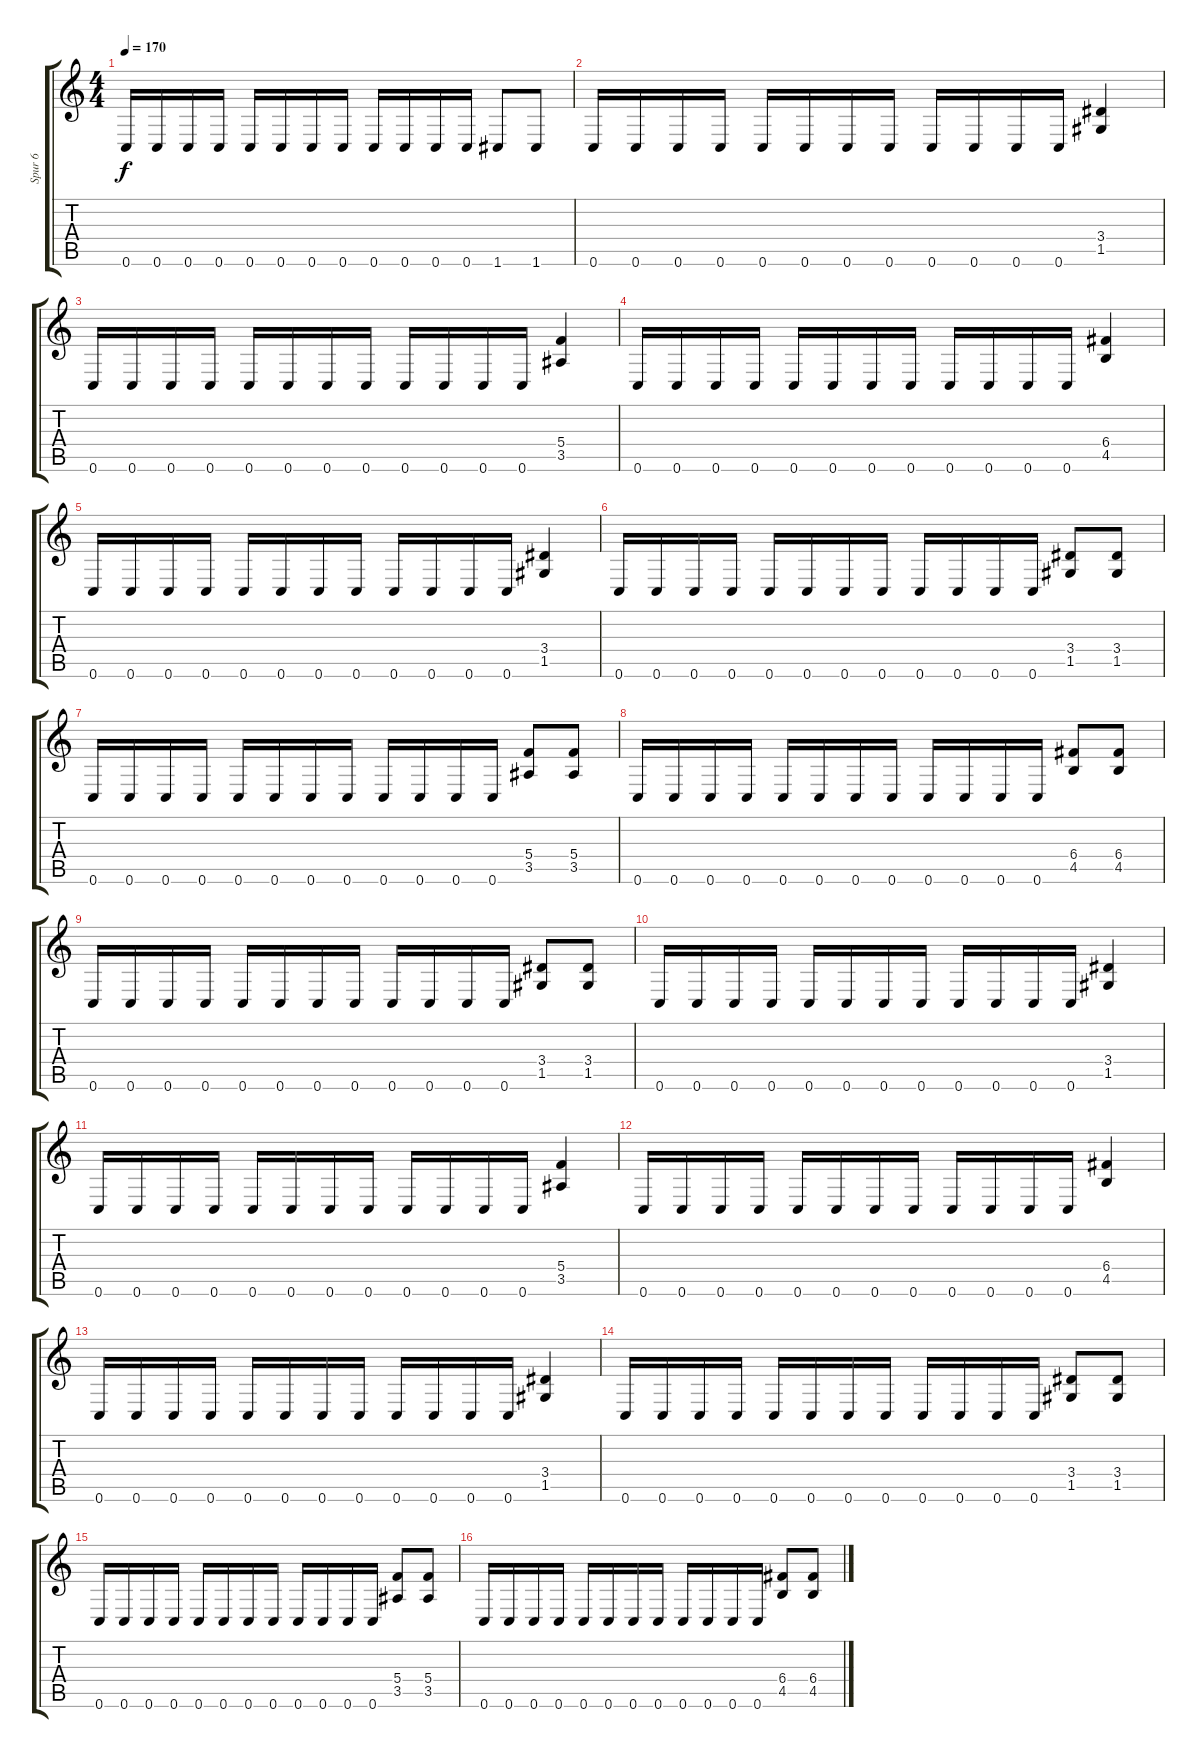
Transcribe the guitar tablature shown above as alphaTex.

\track ("Spur 6" "Spur 6") {instrument distortionguitar}
\staff {score tabs}
\tuning (D4 A3 F3 C3 G2 C2) {hide}
\ts (4 4)
\tempo 170
\clef g2
\ks c
0.6.16{dy f} 0.6.16 0.6.16 0.6.16 0.6.16 0.6.16 0.6.16 0.6.16 0.6.16 0.6.16 0.6.16 0.6.16 1.6.8 1.6.8 |
0.6.16 0.6.16 0.6.16 0.6.16 0.6.16 0.6.16 0.6.16 0.6.16 0.6.16 0.6.16 0.6.16 0.6.16 (3.4 1.5).4 |
0.6.16 0.6.16 0.6.16 0.6.16 0.6.16 0.6.16 0.6.16 0.6.16 0.6.16 0.6.16 0.6.16 0.6.16 (5.4 3.5).4 |
0.6.16 0.6.16 0.6.16 0.6.16 0.6.16 0.6.16 0.6.16 0.6.16 0.6.16 0.6.16 0.6.16 0.6.16 (6.4 4.5).4 |
0.6.16 0.6.16 0.6.16 0.6.16 0.6.16 0.6.16 0.6.16 0.6.16 0.6.16 0.6.16 0.6.16 0.6.16 (3.4 1.5).4 |
0.6.16 0.6.16 0.6.16 0.6.16 0.6.16 0.6.16 0.6.16 0.6.16 0.6.16 0.6.16 0.6.16 0.6.16 (3.4 1.5).8 (3.4 1.5).8 |
0.6.16 0.6.16 0.6.16 0.6.16 0.6.16 0.6.16 0.6.16 0.6.16 0.6.16 0.6.16 0.6.16 0.6.16 (5.4 3.5).8 (5.4 3.5).8 |
0.6.16 0.6.16 0.6.16 0.6.16 0.6.16 0.6.16 0.6.16 0.6.16 0.6.16 0.6.16 0.6.16 0.6.16 (6.4 4.5).8 (6.4 4.5).8 |
0.6.16 0.6.16 0.6.16 0.6.16 0.6.16 0.6.16 0.6.16 0.6.16 0.6.16 0.6.16 0.6.16 0.6.16 (3.4 1.5).8 (3.4 1.5).8 |
0.6.16{balance 8} 0.6.16 0.6.16 0.6.16 0.6.16 0.6.16 0.6.16 0.6.16 0.6.16 0.6.16 0.6.16 0.6.16 (3.4 1.5).4 |
0.6.16 0.6.16 0.6.16 0.6.16 0.6.16 0.6.16 0.6.16 0.6.16 0.6.16 0.6.16 0.6.16 0.6.16 (5.4 3.5).4 |
0.6.16 0.6.16 0.6.16 0.6.16 0.6.16 0.6.16 0.6.16 0.6.16 0.6.16 0.6.16 0.6.16 0.6.16 (6.4 4.5).4 |
0.6.16 0.6.16 0.6.16 0.6.16 0.6.16 0.6.16 0.6.16 0.6.16 0.6.16 0.6.16 0.6.16 0.6.16 (3.4 1.5).4 |
0.6.16 0.6.16 0.6.16 0.6.16 0.6.16 0.6.16 0.6.16 0.6.16 0.6.16 0.6.16 0.6.16 0.6.16 (3.4 1.5).8 (3.4 1.5).8 |
0.6.16 0.6.16 0.6.16 0.6.16 0.6.16 0.6.16 0.6.16 0.6.16 0.6.16 0.6.16 0.6.16 0.6.16 (5.4 3.5).8 (5.4 3.5).8 |
0.6.16 0.6.16 0.6.16 0.6.16 0.6.16 0.6.16 0.6.16 0.6.16 0.6.16 0.6.16 0.6.16 0.6.16 (6.4 4.5).8 (6.4 4.5).8
